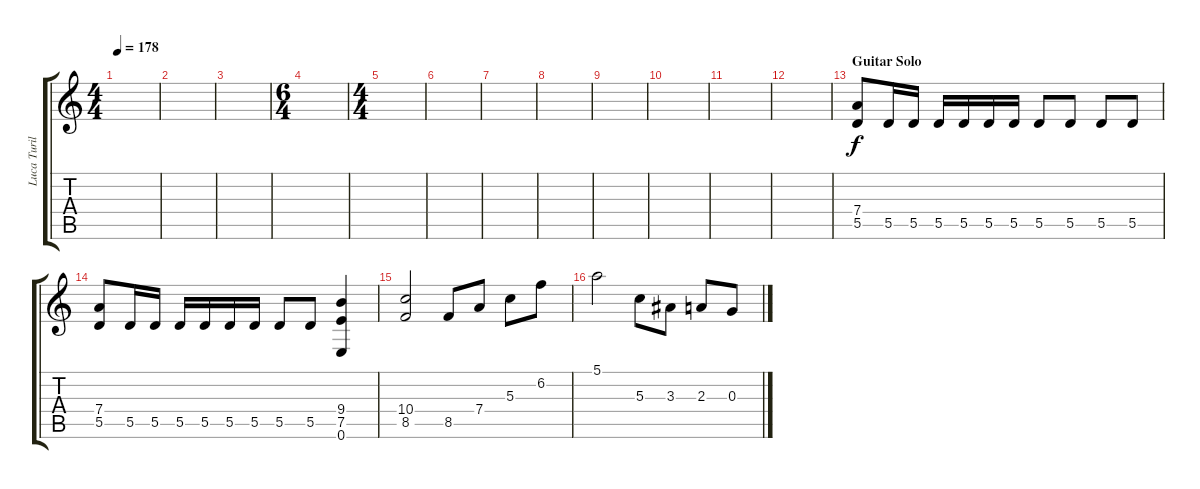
\track ("Luca Turilli - Rhytm" "Luca Turil") {instrument distortionguitar}
\staff {score tabs}
\tuning (E4 B3 G3 D3 A2 E2) {hide}
\ts (4 4)
\tempo 178
\clef g2
\ks c
|
|
|
\ts (6 4)
|
\ts (4 4)
|
|
|
|
|
|
|
|
\section ("" "Guitar Solo")
(7.4 5.5).8 5.5.16 5.5.16 5.5.16 5.5.16 5.5.16 5.5.16 5.5.8 5.5.8 5.5.8 5.5.8 |
(7.4 5.5).8 5.5.16 5.5.16 5.5.16 5.5.16 5.5.16 5.5.16 5.5.8 5.5.8 (9.4 7.5 0.6).4 |
(10.4 8.5).2 8.5.8 7.4.8 5.3.8 6.2.8 |
5.1.2 5.3.8 3.3.8 2.3.8 0.3.8
